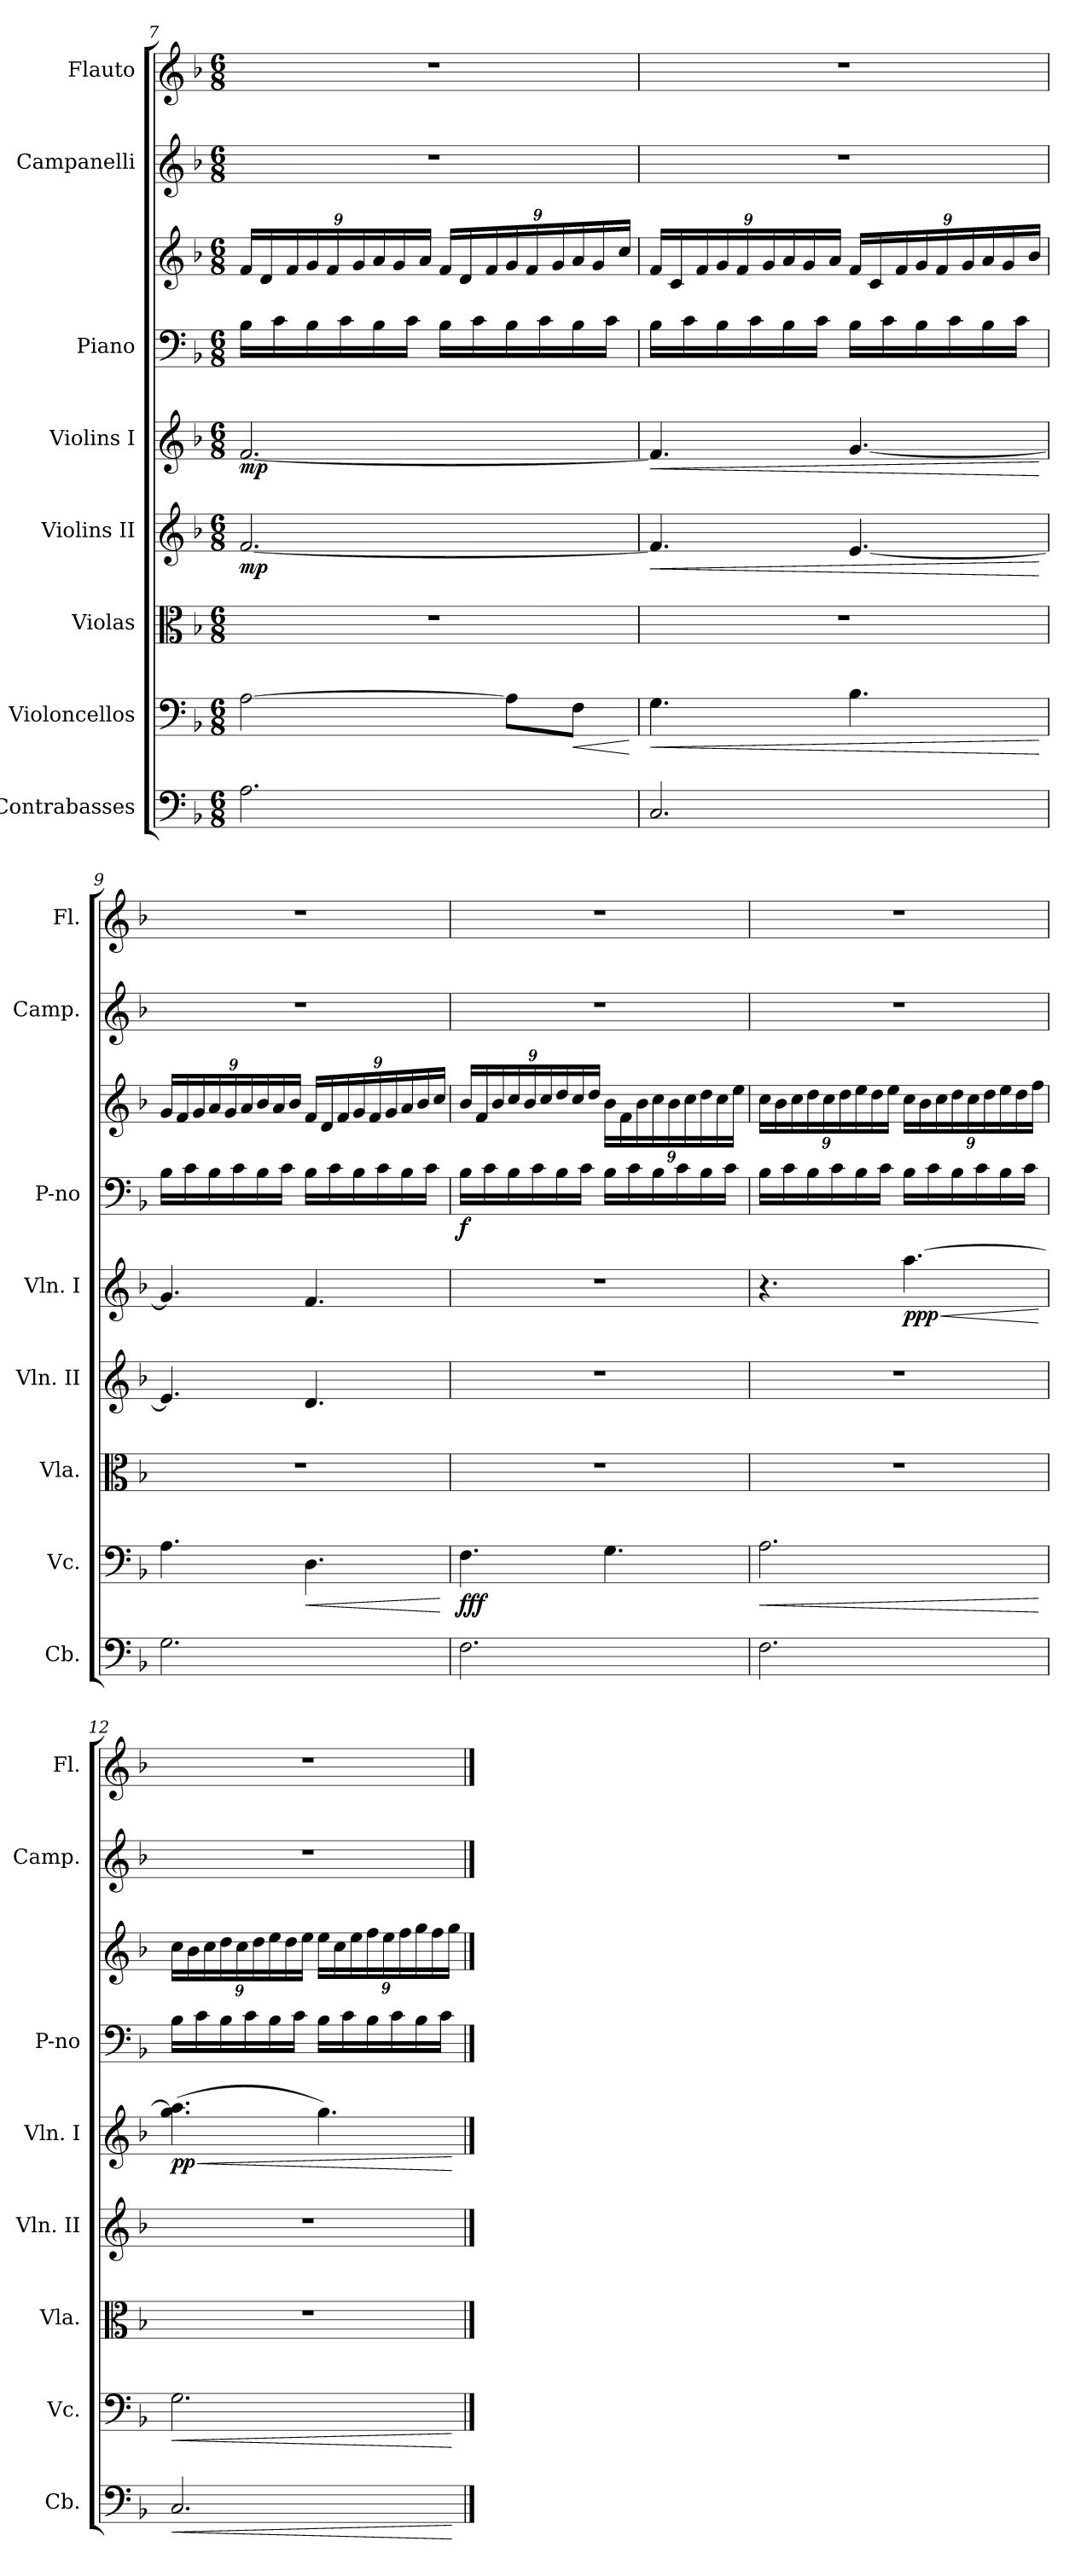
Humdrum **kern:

**kern	**dynam	**kern	**dynam	**kern	**kern	**dynam	**kern	**dynam	**kern	**kern	**dynam	**kern	**kern
*part8	*part8	*part7	*part7	*part6	*part5	*part5	*part4	*part4	*part3	*part3	*part3	*part2	*part1
*staff9	*staff9	*staff8	*staff8	*staff7	*staff6	*staff6	*staff5	*staff5	*staff4	*staff3	*staff3/4	*staff2	*staff1
*I"Contrabasses	*	*I"Violoncellos	*	*I"Violas	*I"Violins II	*	*I"Violins I	*	*I"Piano	*	*	*I"Campanelli	*I"Flauto
*I'Cb.	*	*I'Vc.	*	*I'Vla.	*I'Vln. II	*	*I'Vln. I	*	*I'P-no	*	*	*I'Camp.	*I'Fl.
!!LO:PB:g=z
*clefF4	*	*clefF4	*	*clefC3	*clefG2	*	*clefG2	*	*clefF4	*clefG2	*	*clefG2	*clefG2
*ITrd7c12	*	*	*	*	*	*	*	*	*	*	*	*ITrd-14c-24	*
*k[b-]	*	*k[b-]	*	*k[b-]	*k[b-]	*	*k[b-]	*	*k[b-]	*k[b-]	*	*k[b-]	*k[b-]
*M6/8	*	*M6/8	*	*M6/8	*M6/8	*	*M6/8	*	*M6/8	*M6/8	*	*M6/8	*M6/8
*	*	*	*	*	*	*	*	*	*	*Xbrackettup	*	*	*
=7	=7	=7	=7	=7	=7	=7	=7	=7	=7	=7	=7	=7	=7
!	!	!	!	!	!	!LO:DY:b	!	!LO:DY:b	!	!	!	!	!
2.AA\	.	[2A\	.	2.r	[2.f/	mp	[2.f/	mp	16B-\LL	24f/LL	.	2.r	2.r
.	.	.	.	.	.	.	.	.	.	24d/	.	.	.
.	.	.	.	.	.	.	.	.	16c\	.	.	.	.
.	.	.	.	.	.	.	.	.	.	24f/	.	.	.
.	.	.	.	.	.	.	.	.	16B-\	24g/	.	.	.
.	.	.	.	.	.	.	.	.	.	24f/	.	.	.
.	.	.	.	.	.	.	.	.	16c\	.	.	.	.
.	.	.	.	.	.	.	.	.	.	24g/	.	.	.
.	.	.	.	.	.	.	.	.	16B-\	24a/	.	.	.
.	.	.	.	.	.	.	.	.	.	24g/	.	.	.
.	.	.	.	.	.	.	.	.	16c\JJ	.	.	.	.
.	.	.	.	.	.	.	.	.	.	24a/JJ	.	.	.
.	.	.	.	.	.	.	.	.	16B-\LL	24f/LL	.	.	.
.	.	.	.	.	.	.	.	.	.	24d/	.	.	.
.	.	.	.	.	.	.	.	.	16c\	.	.	.	.
.	.	.	.	.	.	.	.	.	.	24f/	.	.	.
.	.	8A\L]	.	.	.	.	.	.	16B-\	24g/	.	.	.
.	.	.	.	.	.	.	.	.	.	24f/	.	.	.
.	.	.	.	.	.	.	.	.	16c\	.	.	.	.
.	.	.	.	.	.	.	.	.	.	24g/	.	.	.
!	!	!	!LO:HP:b	!	!	!	!	!	!	!	!	!	!
.	.	8F\J	<	.	.	.	.	.	16B-\	24a/	.	.	.
.	.	.	.	.	.	.	.	.	.	24g/	.	.	.
.	.	.	.	.	.	.	.	.	16c\JJ	.	.	.	.
.	.	.	.	.	.	.	.	.	.	24cc/JJ	.	.	.
.	.	.	[	.	.	.	.	.	.	.	.	.	.
=8	=8	=8	=8	=8	=8	=8	=8	=8	=8	=8	=8	=8	=8
!	!	!	!LO:HP:b	!	!	!LO:HP:b	!	!LO:HP:b	!	!	!	!	!
2.CC/	.	4.G\	<	2.r	4.f/]	<	4.f/]	<	16B-\LL	24f/LL	.	2.r	2.r
.	.	.	.	.	.	.	.	.	.	24c/	.	.	.
.	.	.	.	.	.	.	.	.	16c\	.	.	.	.
.	.	.	.	.	.	.	.	.	.	24f/	.	.	.
.	.	.	.	.	.	.	.	.	16B-\	24g/	.	.	.
.	.	.	.	.	.	.	.	.	.	24f/	.	.	.
.	.	.	.	.	.	.	.	.	16c\	.	.	.	.
.	.	.	.	.	.	.	.	.	.	24g/	.	.	.
.	.	.	.	.	.	.	.	.	16B-\	24a/	.	.	.
.	.	.	.	.	.	.	.	.	.	24g/	.	.	.
.	.	.	.	.	.	.	.	.	16c\JJ	.	.	.	.
.	.	.	.	.	.	.	.	.	.	24a/JJ	.	.	.
.	.	4.B-\	.	.	[4.e/	.	[4.g/	.	16B-\LL	24f/LL	.	.	.
.	.	.	.	.	.	.	.	.	.	24c/	.	.	.
.	.	.	.	.	.	.	.	.	16c\	.	.	.	.
.	.	.	.	.	.	.	.	.	.	24f/	.	.	.
.	.	.	.	.	.	.	.	.	16B-\	24g/	.	.	.
.	.	.	.	.	.	.	.	.	.	24f/	.	.	.
.	.	.	.	.	.	.	.	.	16c\	.	.	.	.
.	.	.	.	.	.	.	.	.	.	24g/	.	.	.
.	.	.	.	.	.	.	.	.	16B-\	24a/	.	.	.
.	.	.	.	.	.	.	.	.	.	24g/	.	.	.
.	.	.	.	.	.	.	.	.	16c\JJ	.	.	.	.
.	.	.	.	.	.	.	.	.	.	24b-/JJ	.	.	.
.	.	.	[	.	.	[	.	[	.	.	.	.	.
=9	=9	=9	=9	=9	=9	=9	=9	=9	=9	=9	=9	=9	=9
2.GG\	.	4.A\	.	2.r	4.e/]	.	4.g/]	.	16B-\LL	24g/LL	.	2.r	2.r
.	.	.	.	.	.	.	.	.	.	24f/	.	.	.
.	.	.	.	.	.	.	.	.	16c\	.	.	.	.
.	.	.	.	.	.	.	.	.	.	24g/	.	.	.
.	.	.	.	.	.	.	.	.	16B-\	24a/	.	.	.
.	.	.	.	.	.	.	.	.	.	24g/	.	.	.
.	.	.	.	.	.	.	.	.	16c\	.	.	.	.
.	.	.	.	.	.	.	.	.	.	24a/	.	.	.
.	.	.	.	.	.	.	.	.	16B-\	24b-/	.	.	.
.	.	.	.	.	.	.	.	.	.	24a/	.	.	.
.	.	.	.	.	.	.	.	.	16c\JJ	.	.	.	.
.	.	.	.	.	.	.	.	.	.	24b-/JJ	.	.	.
!	!	!	!LO:HP:b	!	!	!	!	!	!	!	!	!	!
.	.	4.D\	<	.	4.d/	.	4.f/	.	16B-\LL	24f/LL	.	.	.
.	.	.	.	.	.	.	.	.	.	24d/	.	.	.
.	.	.	.	.	.	.	.	.	16c\	.	.	.	.
.	.	.	.	.	.	.	.	.	.	24f/	.	.	.
.	.	.	.	.	.	.	.	.	16B-\	24g/	.	.	.
.	.	.	.	.	.	.	.	.	.	24f/	.	.	.
.	.	.	.	.	.	.	.	.	16c\	.	.	.	.
.	.	.	.	.	.	.	.	.	.	24g/	.	.	.
.	.	.	.	.	.	.	.	.	16B-\	24a/	.	.	.
.	.	.	.	.	.	.	.	.	.	24b-/	.	.	.
.	.	.	.	.	.	.	.	.	16c\JJ	.	.	.	.
.	.	.	.	.	.	.	.	.	.	24cc/JJ	.	.	.
.	.	.	[	.	.	.	.	.	.	.	.	.	.
!!LO:PB:g=z
=10	=10	=10	=10	=10	=10	=10	=10	=10	=10	=10	=10	=10	=10
!	!	!	!LO:DY:b	!	!	!	!	!	!	!	!LO:DY:b=2	!	!
2.FF\	.	4.F\	fff	2.r	2.r	.	2.r	.	16B-\LL	24b-/LL	f	2.r	2.r
.	.	.	.	.	.	.	.	.	.	24f/	.	.	.
.	.	.	.	.	.	.	.	.	16c\	.	.	.	.
.	.	.	.	.	.	.	.	.	.	24b-/	.	.	.
.	.	.	.	.	.	.	.	.	16B-\	24cc/	.	.	.
.	.	.	.	.	.	.	.	.	.	24b-/	.	.	.
.	.	.	.	.	.	.	.	.	16c\	.	.	.	.
.	.	.	.	.	.	.	.	.	.	24cc/	.	.	.
.	.	.	.	.	.	.	.	.	16B-\	24dd/	.	.	.
.	.	.	.	.	.	.	.	.	.	24cc/	.	.	.
.	.	.	.	.	.	.	.	.	16c\JJ	.	.	.	.
.	.	.	.	.	.	.	.	.	.	24dd/JJ	.	.	.
.	.	4.G\	.	.	.	.	.	.	16B-\LL	24b-\LL	.	.	.
.	.	.	.	.	.	.	.	.	.	24f\	.	.	.
.	.	.	.	.	.	.	.	.	16c\	.	.	.	.
.	.	.	.	.	.	.	.	.	.	24b-\	.	.	.
.	.	.	.	.	.	.	.	.	16B-\	24cc\	.	.	.
.	.	.	.	.	.	.	.	.	.	24b-\	.	.	.
.	.	.	.	.	.	.	.	.	16c\	.	.	.	.
.	.	.	.	.	.	.	.	.	.	24cc\	.	.	.
.	.	.	.	.	.	.	.	.	16B-\	24dd\	.	.	.
.	.	.	.	.	.	.	.	.	.	24cc\	.	.	.
.	.	.	.	.	.	.	.	.	16c\JJ	.	.	.	.
.	.	.	.	.	.	.	.	.	.	24ee\JJ	.	.	.
=11	=11	=11	=11	=11	=11	=11	=11	=11	=11	=11	=11	=11	=11
!	!	!	!LO:HP:b	!	!	!	!	!	!	!	!	!	!
2.FF\	.	2.A\	<	2.r	2.r	.	4.r	.	16B-\LL	24cc\LL	.	2.r	2.r
.	.	.	.	.	.	.	.	.	.	24b-\	.	.	.
.	.	.	.	.	.	.	.	.	16c\	.	.	.	.
.	.	.	.	.	.	.	.	.	.	24cc\	.	.	.
.	.	.	.	.	.	.	.	.	16B-\	24dd\	.	.	.
.	.	.	.	.	.	.	.	.	.	24cc\	.	.	.
.	.	.	.	.	.	.	.	.	16c\	.	.	.	.
.	.	.	.	.	.	.	.	.	.	24dd\	.	.	.
.	.	.	.	.	.	.	.	.	16B-\	24ee\	.	.	.
.	.	.	.	.	.	.	.	.	.	24dd\	.	.	.
.	.	.	.	.	.	.	.	.	16c\JJ	.	.	.	.
.	.	.	.	.	.	.	.	.	.	24ee\JJ	.	.	.
!	!	!	!	!	!	!	!	!LO:HP:b	!	!	!	!	!
!	!	!	!	!	!	!	!	!LO:DY:n=1:b	!	!	!	!	!
.	.	.	.	.	.	.	[4.aa\	< ppp	16B-\LL	24cc\LL	.	.	.
.	.	.	.	.	.	.	.	.	.	24b-\	.	.	.
.	.	.	.	.	.	.	.	.	16c\	.	.	.	.
.	.	.	.	.	.	.	.	.	.	24cc\	.	.	.
.	.	.	.	.	.	.	.	.	16B-\	24dd\	.	.	.
.	.	.	.	.	.	.	.	.	.	24cc\	.	.	.
.	.	.	.	.	.	.	.	.	16c\	.	.	.	.
.	.	.	.	.	.	.	.	.	.	24dd\	.	.	.
.	.	.	.	.	.	.	.	.	16B-\	24ee\	.	.	.
.	.	.	.	.	.	.	.	.	.	24dd\	.	.	.
.	.	.	.	.	.	.	.	.	16c\JJ	.	.	.	.
.	.	.	.	.	.	.	.	.	.	24ff\JJ	.	.	.
.	.	.	[	.	.	.	.	[	.	.	.	.	.
=12	=12	=12	=12	=12	=12	=12	=12	=12	=12	=12	=12	=12	=12
!	!LO:HP:b	!	!LO:HP:b	!	!	!	!	!LO:HP:b	!	!	!	!	!
!	!	!	!	!	!	!	!	!LO:DY:n=1:b	!	!	!	!	!
!	!	!	!	!	!	!	!	!LO:DY:n=2:b	!	!	!	!	!
2.CC/	<	2.G\	<	2.r	2.r	.	(>4.gg\ 4.aa\]	< p p	16B-\LL	24cc\LL	.	2.r	2.r
.	.	.	.	.	.	.	.	.	.	24b-\	.	.	.
.	.	.	.	.	.	.	.	.	16c\	.	.	.	.
.	.	.	.	.	.	.	.	.	.	24cc\	.	.	.
.	.	.	.	.	.	.	.	.	16B-\	24dd\	.	.	.
.	.	.	.	.	.	.	.	.	.	24cc\	.	.	.
.	.	.	.	.	.	.	.	.	16c\	.	.	.	.
.	.	.	.	.	.	.	.	.	.	24dd\	.	.	.
.	.	.	.	.	.	.	.	.	16B-\	24ee\	.	.	.
.	.	.	.	.	.	.	.	.	.	24dd\	.	.	.
.	.	.	.	.	.	.	.	.	16c\JJ	.	.	.	.
.	.	.	.	.	.	.	.	.	.	24ee\JJ	.	.	.
.	.	.	.	.	.	.	4.gg\)	.	16B-\LL	24ee\LL	.	.	.
.	.	.	.	.	.	.	.	.	.	24cc\	.	.	.
.	.	.	.	.	.	.	.	.	16c\	.	.	.	.
.	.	.	.	.	.	.	.	.	.	24ee\	.	.	.
.	.	.	.	.	.	.	.	.	16B-\	24ff\	.	.	.
.	.	.	.	.	.	.	.	.	.	24ee\	.	.	.
.	.	.	.	.	.	.	.	.	16c\	.	.	.	.
.	.	.	.	.	.	.	.	.	.	24ff\	.	.	.
.	.	.	.	.	.	.	.	.	16B-\	24gg\	.	.	.
.	.	.	.	.	.	.	.	.	.	24ff\	.	.	.
.	.	.	.	.	.	.	.	.	16c\JJ	.	.	.	.
.	.	.	.	.	.	.	.	.	.	24gg\JJ	.	.	.
.	[	.	[	.	.	.	.	[	.	.	.	.	.
==	==	==	==	==	==	==	==	==	==	==	==	==	==
*-	*-	*-	*-	*-	*-	*-	*-	*-	*-	*-	*-	*-	*-
